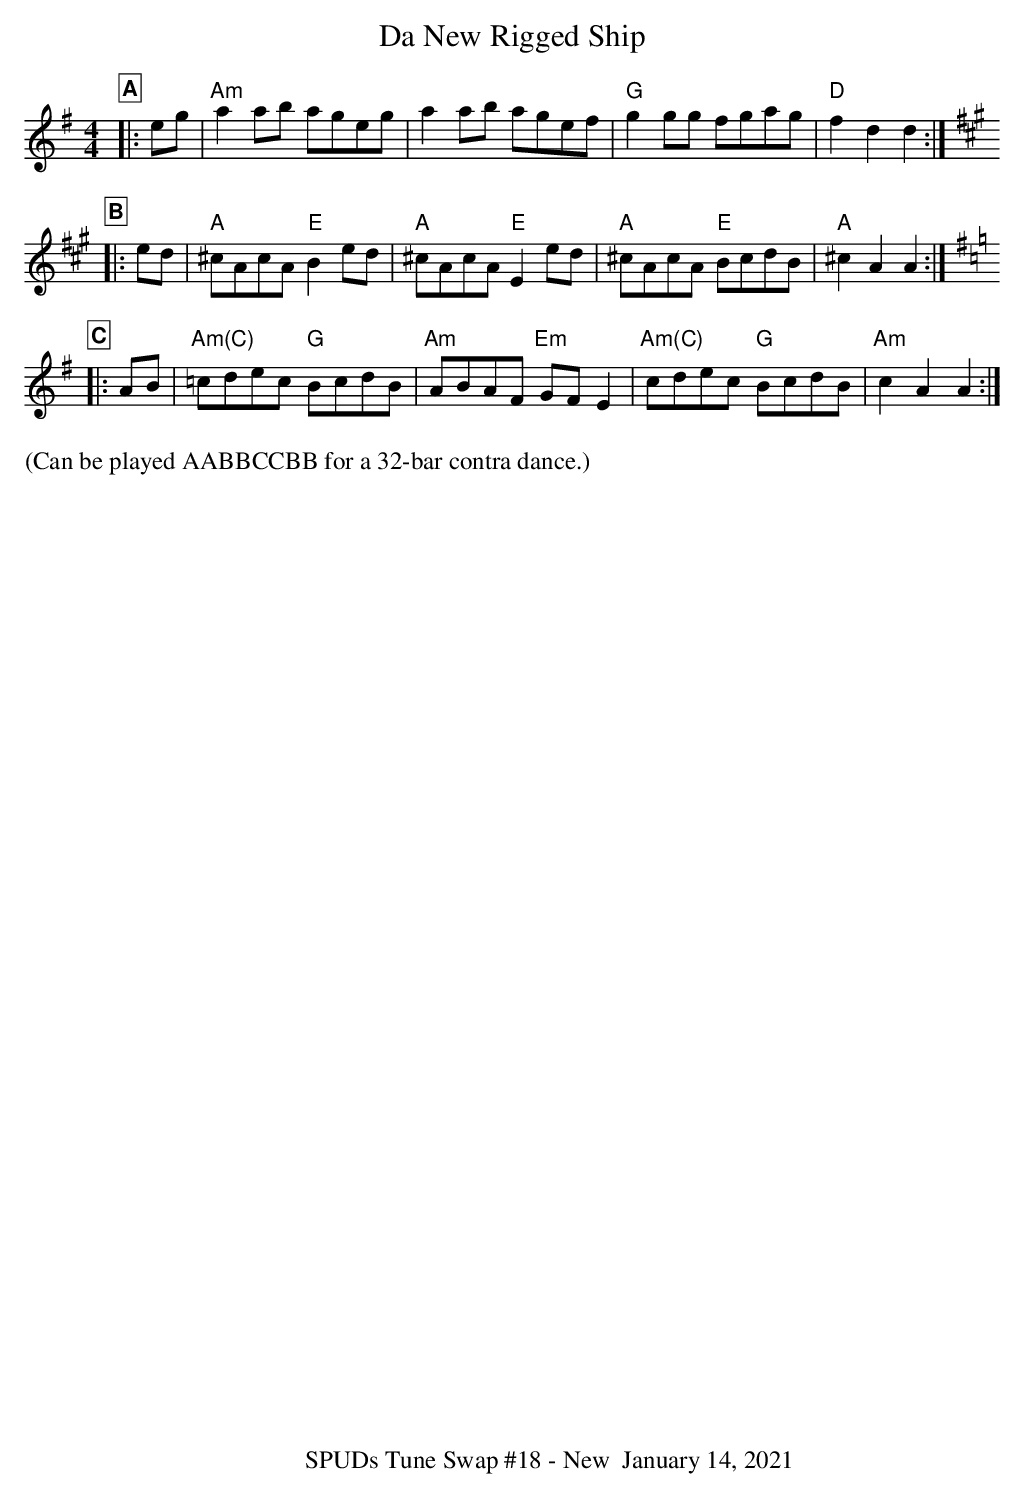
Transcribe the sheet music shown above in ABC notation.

X:1
T:New Rigged Ship, Da
M:4/4
L:1/8
K:Ador
P:A
|: eg|"Am"a2 ab ageg|a2 ab agef|"G"g2 gg fgag|"D"f2 d2 d2 :| [K:A]
P:B
|: ed|"A"^cAcA "E"B2 ed|"A"^cAcA "E"E2 ed|"A"^cAcA "E"BcdB|"A"^c2 A2 A2 :| [K:Ador]
P:C
|: AB| "Am(C)"=cdec "G"BcdB|"Am"ABAF "Em"GF E2|"Am(C)"cdec "G"BcdB| "Am"c2 A2 A2 :|
